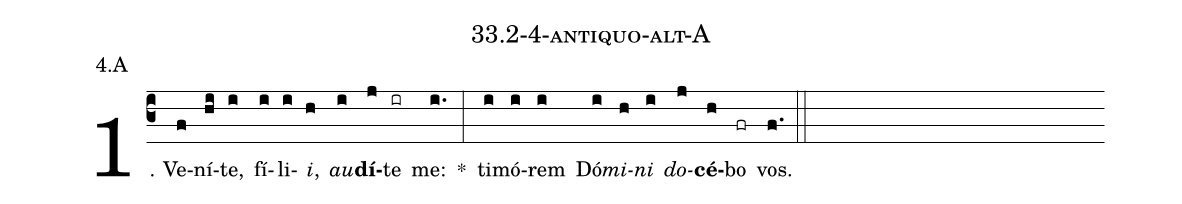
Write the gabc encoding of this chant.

name: 33.2-4-antiquo-alt-A;
annotation: 4.A;
%%
(c3)1. Ve(f)ní(hi)te,(i) fí(i)li(i)<i>i</i>,(h) <i>au</i>(i)<b>dí</b>(j)te(ir) me:(i.) *(:) ti(i)mó(i)rem(i) Dó(i)<i>mi</i>(h)<i>ni</i>(i) <i>do</i>(j)<b>cé</b>(h)bo(fr) vos.(f.) (::)
